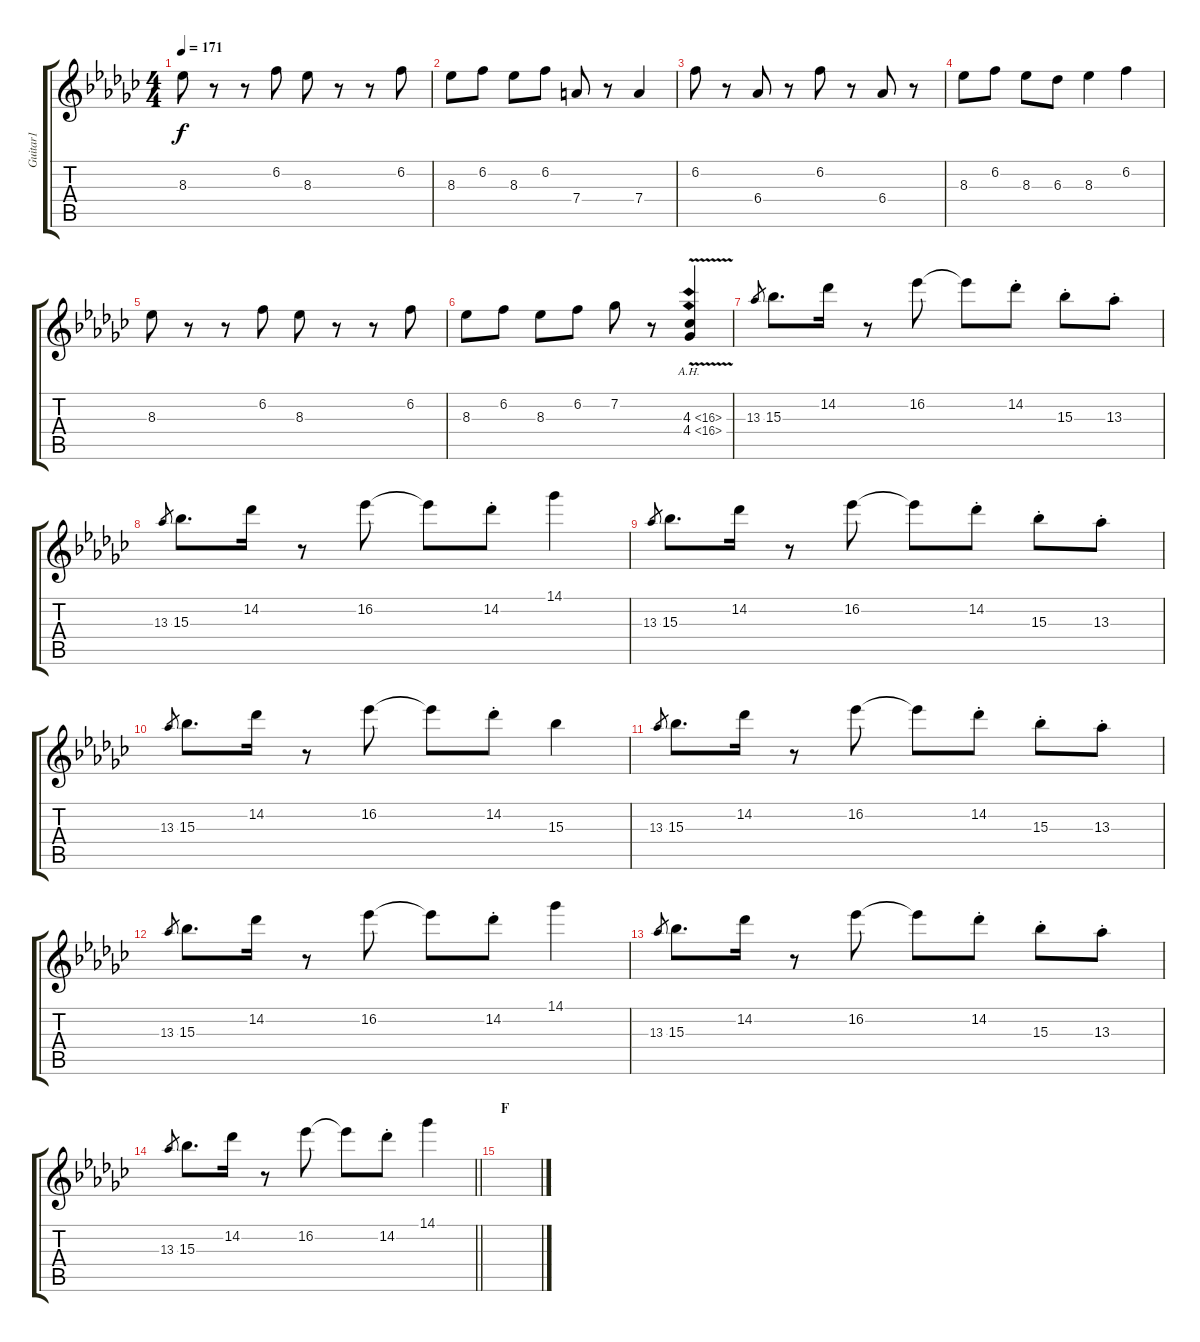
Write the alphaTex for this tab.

\track ("Guitar1" "Guitar1") {instrument distortionguitar}
\staff {score tabs}
\tuning (E4 B3 G3 D3 A2 E2) {hide}
\ts (4 4)
\tempo 171
\clef g2
\ks gb
8.3.8{dy f} r.8 r.8 6.2.8 8.3.8 r.8 r.8 6.2.8 |
8.3.8 6.2.8 8.3.8 6.2.8 7.4.8 r.8 7.4.4 |
6.2.8 r.8 6.4.8 r.8 6.2.8 r.8 6.4.8 r.8 |
8.3.8 6.2.8 8.3.8 6.3.8 8.3.4 6.2.4 |
8.3.8 r.8 r.8 6.2.8 8.3.8 r.8 r.8 6.2.8 |
8.3.8 6.2.8 8.3.8 6.2.8 7.2.8 r.8 (4.3{ah 12 v} 4.4{ah 12 v}).4{volume 16} |
13.3.8{gr} 15.3.8{d} 14.2.16 r.8 16.2.8 16.2{t}.8 14.2{st}.8 15.3{st}.8 13.3{st}.8 |
13.3.8{gr} 15.3.8{d} 14.2.16 r.8 16.2.8 16.2{t}.8 14.2{st}.8 14.1.4 |
13.3.8{gr} 15.3.8{d} 14.2.16 r.8 16.2.8 16.2{t}.8 14.2{st}.8 15.3{st}.8 13.3{st}.8 |
13.3.8{gr} 15.3.8{d} 14.2.16 r.8 16.2.8 16.2{t}.8 14.2{st}.8 15.3.4 |
13.3.8{gr} 15.3.8{d} 14.2.16 r.8 16.2.8 16.2{t}.8 14.2{st}.8 15.3{st}.8 13.3{st}.8 |
13.3.8{gr} 15.3.8{d} 14.2.16 r.8 16.2.8 16.2{t}.8 14.2{st}.8 14.1.4 |
13.3.8{gr} 15.3.8{d} 14.2.16 r.8 16.2.8 16.2{t}.8 14.2{st}.8 15.3{st}.8 13.3{st}.8 |
\barLineRight lightlight
13.3.8{gr} 15.3.8{d} 14.2.16 r.8 16.2.8 16.2{t}.8 14.2{st}.8 14.1.4 |
\section ("" "F")
